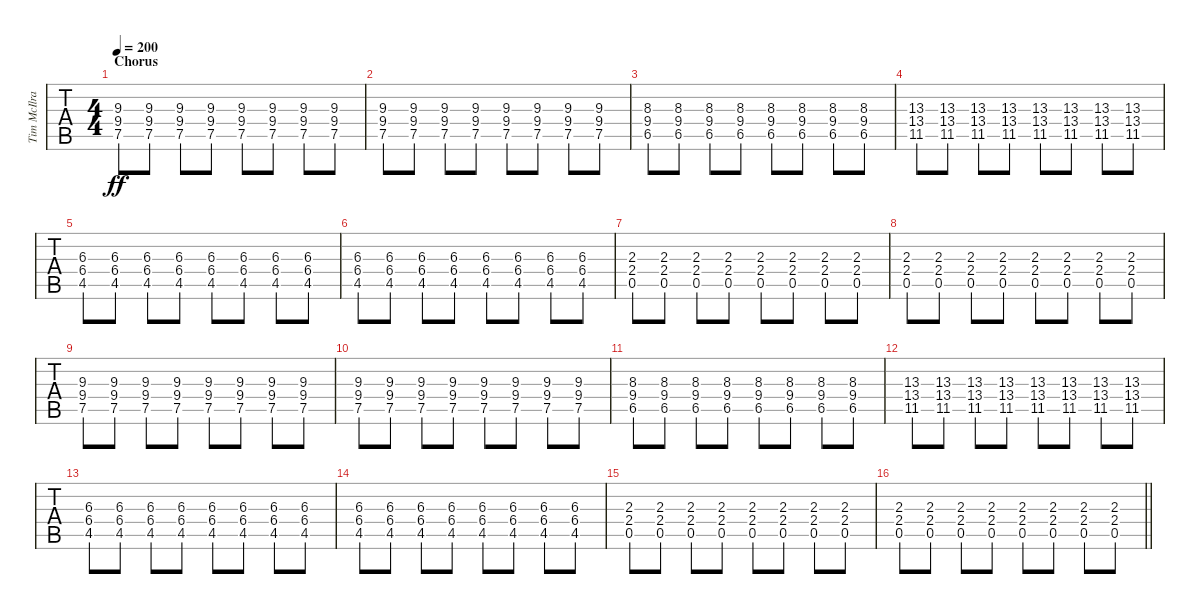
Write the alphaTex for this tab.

\track ("Tim McIlrath - Guitar One" "Tim McIlra") {instrument distortionguitar}
\staff {tabs}
\tuning (Eb4 Bb3 Gb3 Db3 Ab2 Eb2) {hide}
\ts (4 4)
\section ("" "Chorus")
\tempo 200
\clef g2
\ks ebminor
(9.3 9.4 7.5).8{dy ff volume 8 instrument distortionguitar} (9.3 9.4 7.5).8 (9.3 9.4 7.5).8 (9.3 9.4 7.5).8 (9.3 9.4 7.5).8 (9.3 9.4 7.5).8 (9.3 9.4 7.5).8 (9.3 9.4 7.5).8 |
(9.3 9.4 7.5).8 (9.3 9.4 7.5).8 (9.3 9.4 7.5).8 (9.3 9.4 7.5).8 (9.3 9.4 7.5).8 (9.3 9.4 7.5).8 (9.3 9.4 7.5).8 (9.3 9.4 7.5).8 |
(8.3 9.4 6.5).8 (8.3 9.4 6.5).8 (8.3 9.4 6.5).8 (8.3 9.4 6.5).8 (8.3 9.4 6.5).8 (8.3 9.4 6.5).8 (8.3 9.4 6.5).8 (8.3 9.4 6.5).8 |
(13.3 13.4 11.5).8 (13.3 13.4 11.5).8 (13.3 13.4 11.5).8 (13.3 13.4 11.5).8 (13.3 13.4 11.5).8 (13.3 13.4 11.5).8 (13.3 13.4 11.5).8 (13.3 13.4 11.5).8 |
(6.3 6.4 4.5).8 (6.3 6.4 4.5).8 (6.3 6.4 4.5).8 (6.3 6.4 4.5).8 (6.3 6.4 4.5).8 (6.3 6.4 4.5).8 (6.3 6.4 4.5).8 (6.3 6.4 4.5).8 |
(6.3 6.4 4.5).8 (6.3 6.4 4.5).8 (6.3 6.4 4.5).8 (6.3 6.4 4.5).8 (6.3 6.4 4.5).8 (6.3 6.4 4.5).8 (6.3 6.4 4.5).8 (6.3 6.4 4.5).8 |
(2.3 2.4 0.5).8 (2.3 2.4 0.5).8 (2.3 2.4 0.5).8 (2.3 2.4 0.5).8 (2.3 2.4 0.5).8 (2.3 2.4 0.5).8 (2.3 2.4 0.5).8 (2.3 2.4 0.5).8 |
(2.3 2.4 0.5).8 (2.3 2.4 0.5).8 (2.3 2.4 0.5).8 (2.3 2.4 0.5).8 (2.3 2.4 0.5).8 (2.3 2.4 0.5).8 (2.3 2.4 0.5).8 (2.3 2.4 0.5).8 |
(9.3 9.4 7.5).8 (9.3 9.4 7.5).8 (9.3 9.4 7.5).8 (9.3 9.4 7.5).8 (9.3 9.4 7.5).8 (9.3 9.4 7.5).8 (9.3 9.4 7.5).8 (9.3 9.4 7.5).8 |
(9.3 9.4 7.5).8 (9.3 9.4 7.5).8 (9.3 9.4 7.5).8 (9.3 9.4 7.5).8 (9.3 9.4 7.5).8 (9.3 9.4 7.5).8 (9.3 9.4 7.5).8 (9.3 9.4 7.5).8 |
(8.3 9.4 6.5).8 (8.3 9.4 6.5).8 (8.3 9.4 6.5).8 (8.3 9.4 6.5).8 (8.3 9.4 6.5).8 (8.3 9.4 6.5).8 (8.3 9.4 6.5).8 (8.3 9.4 6.5).8 |
(13.3 13.4 11.5).8 (13.3 13.4 11.5).8 (13.3 13.4 11.5).8 (13.3 13.4 11.5).8 (13.3 13.4 11.5).8 (13.3 13.4 11.5).8 (13.3 13.4 11.5).8 (13.3 13.4 11.5).8 |
(6.3 6.4 4.5).8 (6.3 6.4 4.5).8 (6.3 6.4 4.5).8 (6.3 6.4 4.5).8 (6.3 6.4 4.5).8 (6.3 6.4 4.5).8 (6.3 6.4 4.5).8 (6.3 6.4 4.5).8 |
(6.3 6.4 4.5).8 (6.3 6.4 4.5).8 (6.3 6.4 4.5).8 (6.3 6.4 4.5).8 (6.3 6.4 4.5).8 (6.3 6.4 4.5).8 (6.3 6.4 4.5).8 (6.3 6.4 4.5).8 |
(2.3 2.4 0.5).8 (2.3 2.4 0.5).8 (2.3 2.4 0.5).8 (2.3 2.4 0.5).8 (2.3 2.4 0.5).8 (2.3 2.4 0.5).8 (2.3 2.4 0.5).8 (2.3 2.4 0.5).8 |
\barLineRight lightlight
(2.3 2.4 0.5).8 (2.3 2.4 0.5).8 (2.3 2.4 0.5).8 (2.3 2.4 0.5).8 (2.3 2.4 0.5).8 (2.3 2.4 0.5).8 (2.3 2.4 0.5).8 (2.3 2.4 0.5).8
